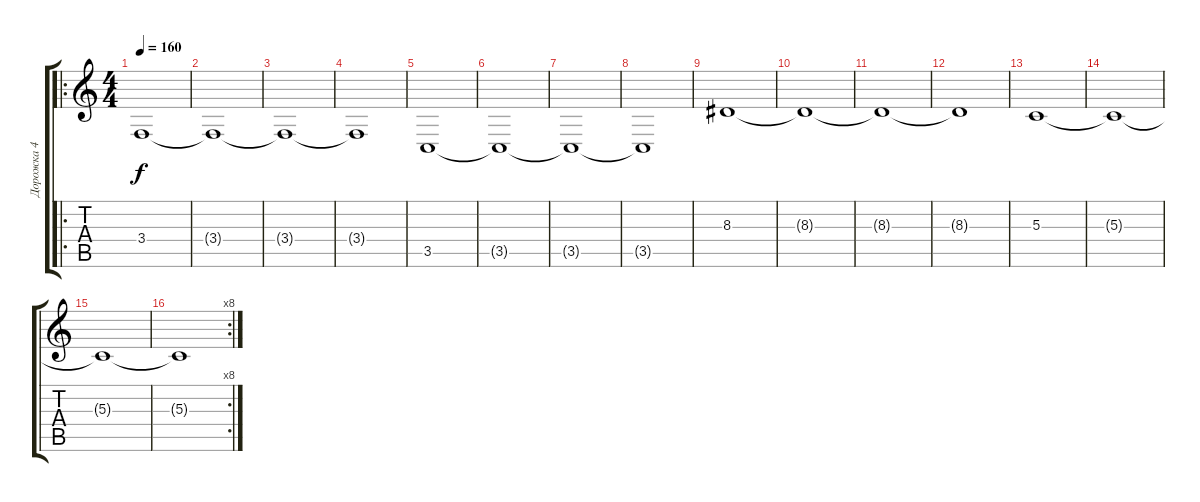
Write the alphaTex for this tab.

\track ("Дорожка 4" "Дорожка 4") {instrument tremolostrings}
\staff {score tabs}
\tuning (E4 B3 G3 D3 A2 E2) {hide}
\ro
\ts (4 4)
\tempo 160
\clef g2
\ks c
3.4.1{dy f instrument tremolostrings} |
3.4{t}.1 |
3.4{t}.1 |
3.4{t}.1 |
3.5.1 |
3.5{t}.1 |
3.5{t}.1 |
3.5{t}.1 |
8.3.1 |
8.3{t}.1 |
8.3{t}.1 |
8.3{t}.1 |
5.3.1 |
5.3{t}.1 |
5.3{t}.1 |
\rc 8
5.3{t}.1
